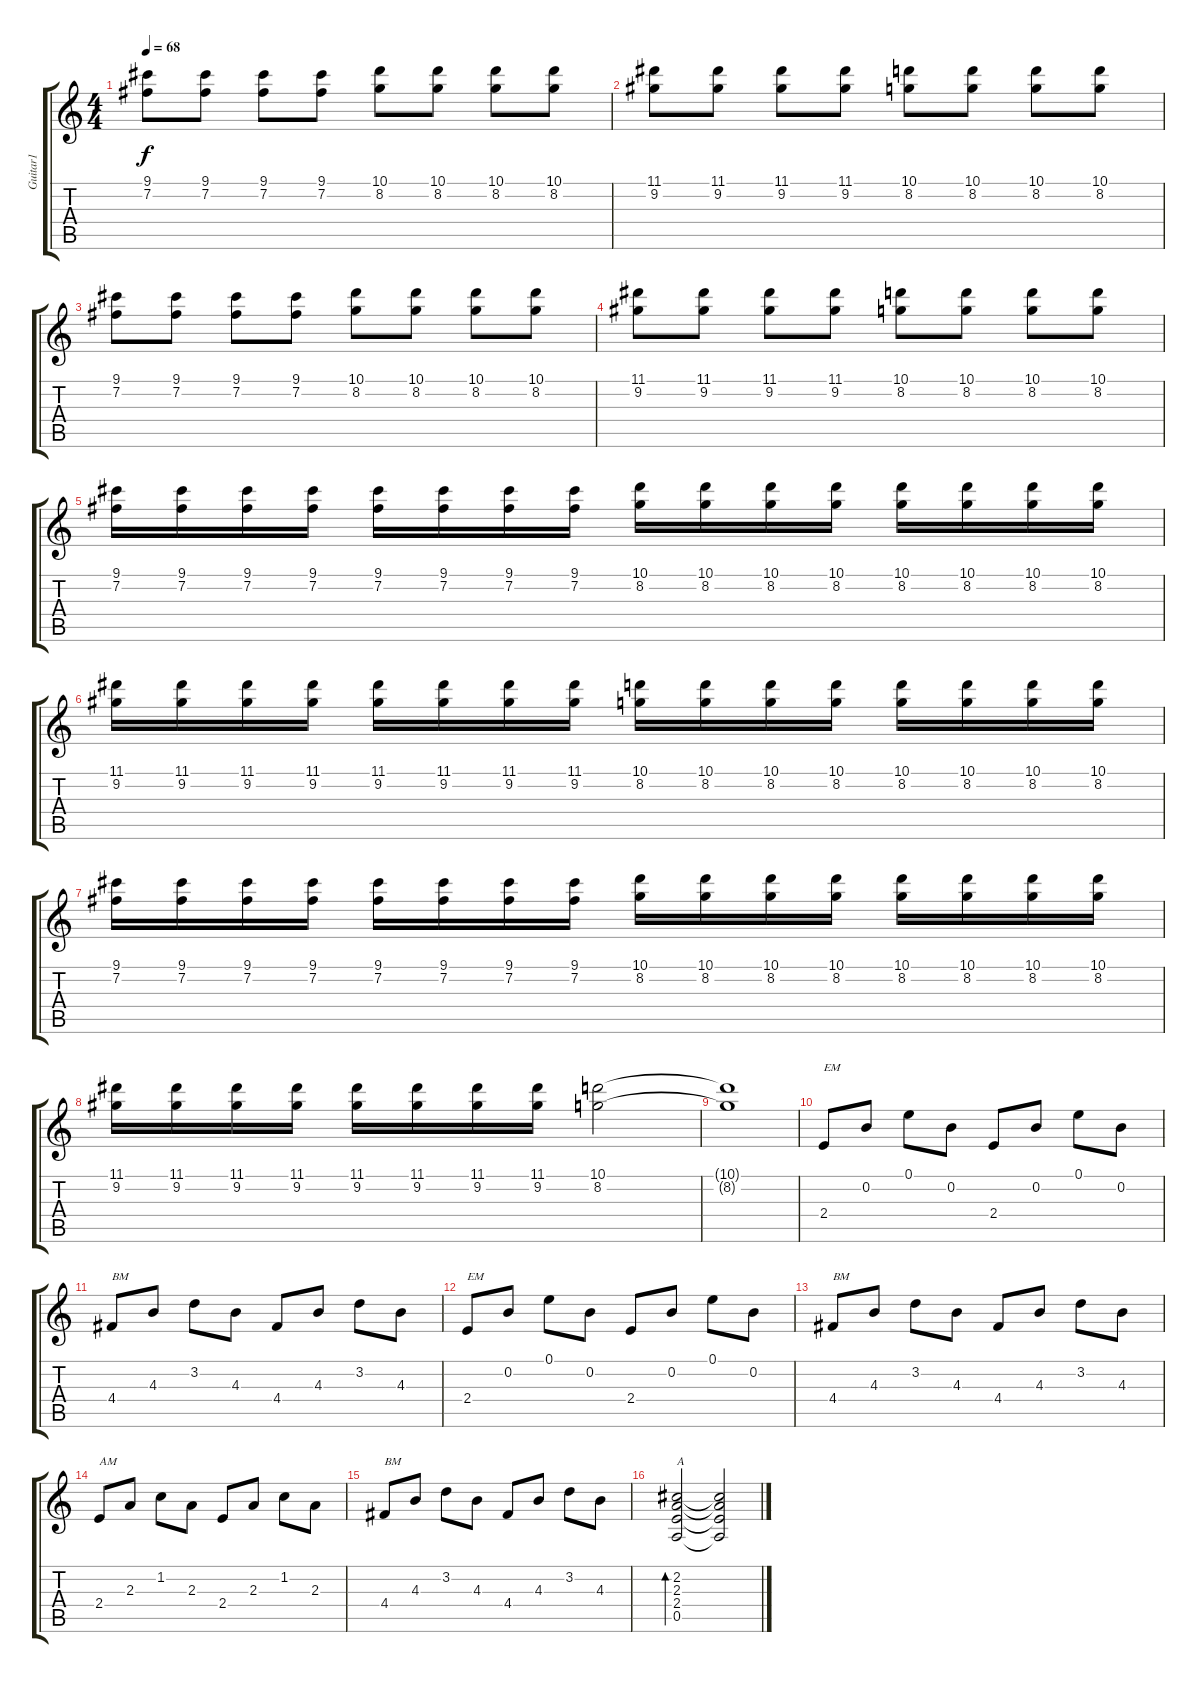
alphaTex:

\track ("Guitar1" "Guitar1") {instrument acousticguitarsteel}
\staff {score tabs}
\tuning (E4 B3 G3 D3 A2 E2) {hide}
\ts (4 4)
\tempo 68
\clef g2
\ks c
(9.1 7.2).8{dy f instrument acousticguitarsteel} (9.1 7.2).8 (9.1 7.2).8 (9.1 7.2).8 (10.1 8.2).8 (10.1 8.2).8 (10.1 8.2).8 (10.1 8.2).8 |
(11.1 9.2).8 (11.1 9.2).8 (11.1 9.2).8 (11.1 9.2).8 (10.1 8.2).8 (10.1 8.2).8 (10.1 8.2).8 (10.1 8.2).8 |
(9.1 7.2).8 (9.1 7.2).8 (9.1 7.2).8 (9.1 7.2).8 (10.1 8.2).8 (10.1 8.2).8 (10.1 8.2).8 (10.1 8.2).8 |
(11.1 9.2).8 (11.1 9.2).8 (11.1 9.2).8 (11.1 9.2).8 (10.1 8.2).8 (10.1 8.2).8 (10.1 8.2).8 (10.1 8.2).8 |
(9.1 7.2).16 (9.1 7.2).16 (9.1 7.2).16 (9.1 7.2).16 (9.1 7.2).16 (9.1 7.2).16 (9.1 7.2).16 (9.1 7.2).16 (10.1 8.2).16 (10.1 8.2).16 (10.1 8.2).16 (10.1 8.2).16 (10.1 8.2).16 (10.1 8.2).16 (10.1 8.2).16 (10.1 8.2).16 |
(11.1 9.2).16 (11.1 9.2).16 (11.1 9.2).16 (11.1 9.2).16 (11.1 9.2).16 (11.1 9.2).16 (11.1 9.2).16 (11.1 9.2).16 (10.1 8.2).16 (10.1 8.2).16 (10.1 8.2).16 (10.1 8.2).16 (10.1 8.2).16 (10.1 8.2).16 (10.1 8.2).16 (10.1 8.2).16 |
(9.1 7.2).16 (9.1 7.2).16 (9.1 7.2).16 (9.1 7.2).16 (9.1 7.2).16 (9.1 7.2).16 (9.1 7.2).16 (9.1 7.2).16 (10.1 8.2).16 (10.1 8.2).16 (10.1 8.2).16 (10.1 8.2).16 (10.1 8.2).16 (10.1 8.2).16 (10.1 8.2).16 (10.1 8.2).16 |
(11.1 9.2).16 (11.1 9.2).16 (11.1 9.2).16 (11.1 9.2).16 (11.1 9.2).16 (11.1 9.2).16 (11.1 9.2).16 (11.1 9.2).16 (10.1 8.2).2 |
(10.1{t} 8.2{t}).1 |
2.4.8{txt "EM" balance 11} 0.2.8 0.1.8 0.2.8 2.4.8 0.2.8 0.1.8 0.2.8 |
4.4.8{txt "BM"} 4.3.8 3.2.8 4.3.8 4.4.8 4.3.8 3.2.8 4.3.8 |
2.4.8{txt "EM"} 0.2.8 0.1.8 0.2.8 2.4.8 0.2.8 0.1.8 0.2.8 |
4.4.8{txt "BM"} 4.3.8 3.2.8 4.3.8 4.4.8 4.3.8 3.2.8 4.3.8 |
2.4.8{txt "AM"} 2.3.8 1.2.8 2.3.8 2.4.8 2.3.8 1.2.8 2.3.8 |
4.4.8{txt "BM"} 4.3.8 3.2.8 4.3.8 4.4.8 4.3.8 3.2.8 4.3.8 |
(2.2 2.3 2.4 0.5).2{bd 120 txt "A"} (2.2{t} 2.3{t} 2.4{t} 0.5{t}).2
